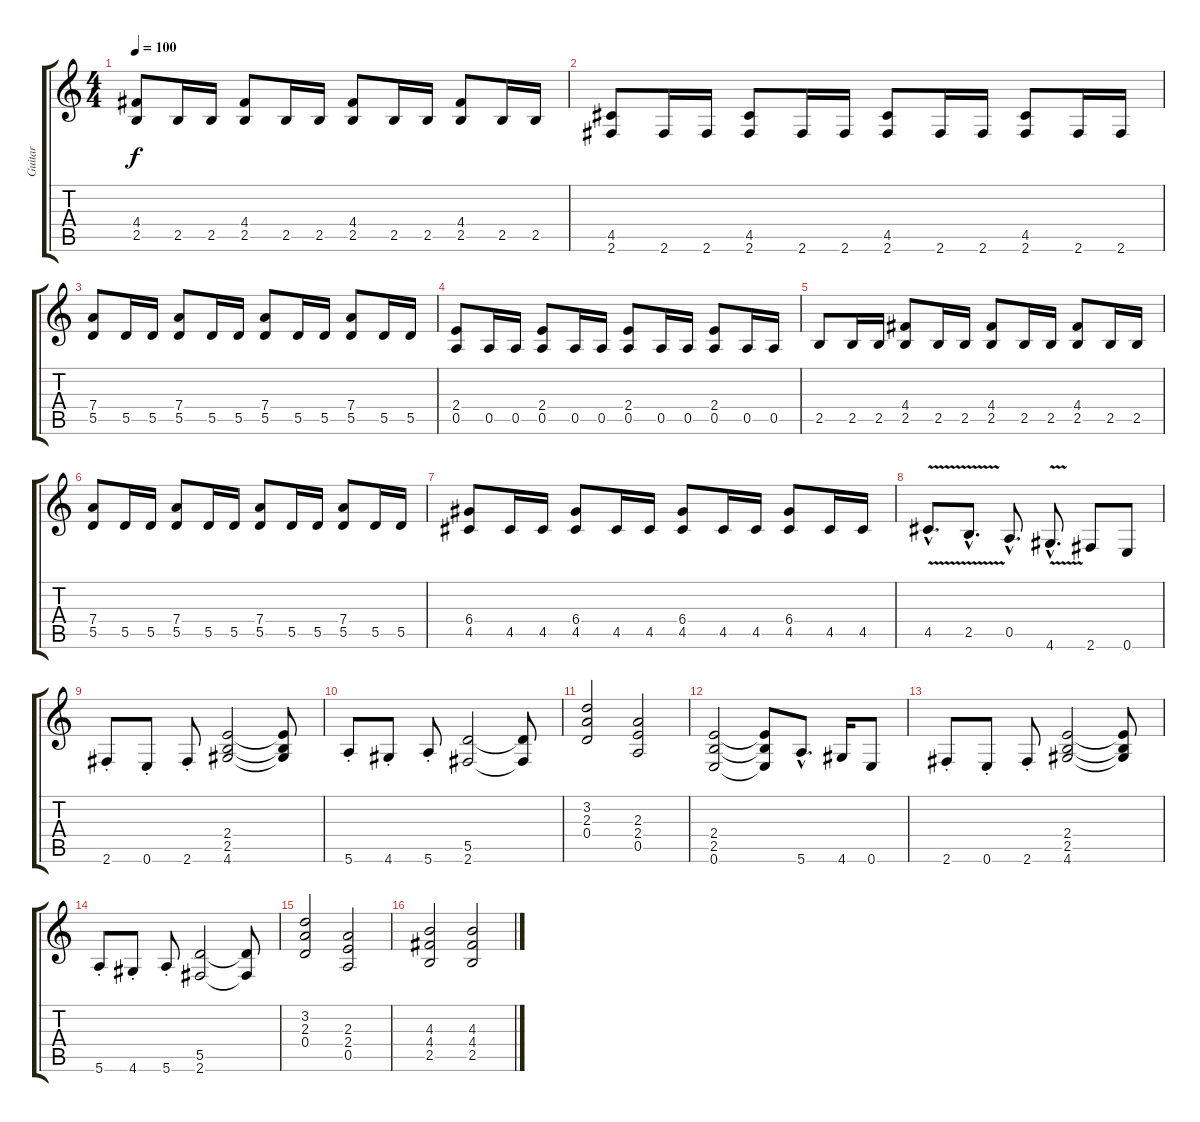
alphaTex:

\track ("Guitar" "Guitar") {instrument distortionguitar}
\staff {score tabs}
\tuning (E4 B3 G3 D3 A2 E2) {hide}
\ts (4 4)
\tempo 100
\clef g2
\ks c
(4.4 2.5).8{dy f} 2.5.16 2.5.16 (4.4 2.5).8 2.5.16 2.5.16 (4.4 2.5).8 2.5.16 2.5.16 (4.4 2.5).8 2.5.16 2.5.16 |
(4.5 2.6).8 2.6.16 2.6.16 (4.5 2.6).8 2.6.16 2.6.16 (4.5 2.6).8 2.6.16 2.6.16 (4.5 2.6).8 2.6.16 2.6.16 |
(7.4 5.5).8 5.5.16 5.5.16 (7.4 5.5).8 5.5.16 5.5.16 (7.4 5.5).8 5.5.16 5.5.16 (7.4 5.5).8 5.5.16 5.5.16 |
(2.4 0.5).8 0.5.16 0.5.16 (2.4 0.5).8 0.5.16 0.5.16 (2.4 0.5).8 0.5.16 0.5.16 (2.4 0.5).8 0.5.16 0.5.16 |
2.5.8 2.5.16 2.5.16 (4.4 2.5).8 2.5.16 2.5.16 (4.4 2.5).8 2.5.16 2.5.16 (4.4 2.5).8 2.5.16 2.5.16 |
(7.4 5.5).8 5.5.16 5.5.16 (7.4 5.5).8 5.5.16 5.5.16 (7.4 5.5).8 5.5.16 5.5.16 (7.4 5.5).8 5.5.16 5.5.16 |
(6.4 4.5).8 4.5.16 4.5.16 (6.4 4.5).8 4.5.16 4.5.16 (6.4 4.5).8 4.5.16 4.5.16 (6.4 4.5).8 4.5.16 4.5.16 |
4.5{v hac}.8{d} 2.5{v hac}.8{d} 0.5{hac}.8{d} 4.6{v hac}.8{d} 2.6.8 0.6.8 |
2.6{st}.8 0.6{st}.8 2.6{st}.8 (2.4 2.5 4.6).2 (2.4{t} 2.5{t} 4.6{t}).8 |
5.6{st}.8 4.6{st}.8 5.6{st}.8 (5.5 2.6).2 (5.5{t} 2.6{t}).8 |
(3.2 2.3 0.4).2 (2.3 2.4 0.5).2 |
(2.4 2.5 0.6).2 (2.4{t} 2.5{t} 0.6{t}).8 5.6{hac}.8{d} 4.6.16 0.6.8 |
2.6{st}.8 0.6{st}.8 2.6{st}.8 (2.4 2.5 4.6).2 (2.4{t} 2.5{t} 4.6{t}).8 |
5.6{st}.8 4.6{st}.8 5.6{st}.8 (5.5 2.6).2 (5.5{t} 2.6{t}).8 |
(3.2 2.3 0.4).2 (2.3 2.4 0.5).2 |
(4.3 4.4 2.5).2 (4.3 4.4 2.5).2
